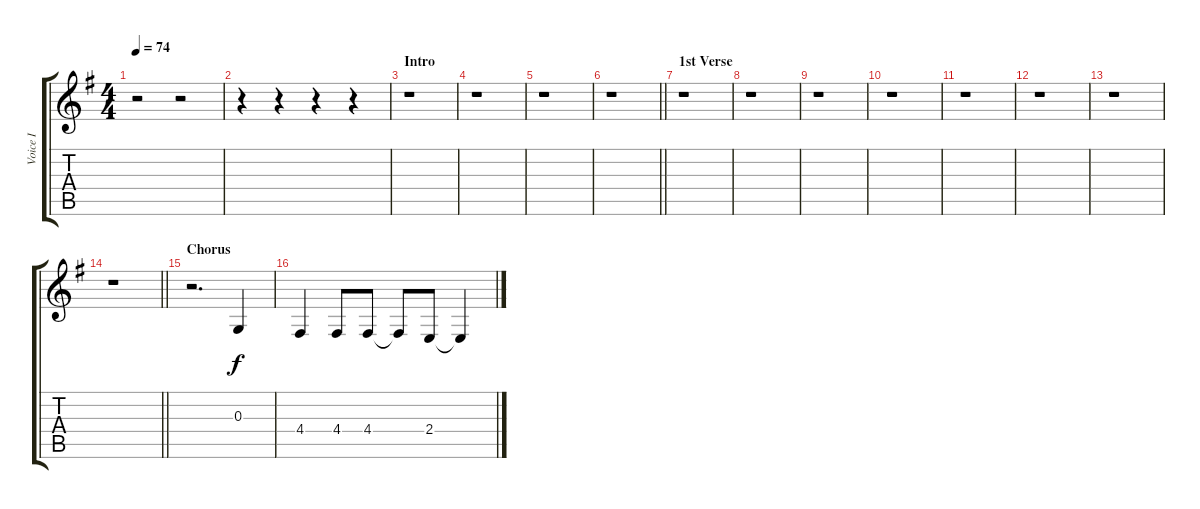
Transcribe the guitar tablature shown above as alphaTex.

\track ("Voice I" "Voice I") {instrument lead6voice}
\staff {score tabs}
\tuning (E4 B3 G3 D3 A2 E2) {hide}
\ts (4 4)
\tempo 74
\clef g2
\ks eminor
r.2{dy f instrument lead6voice} r.2 |
r.4 r.4 r.4 r.4 |
\section ("" "Intro")
r.1 |
r.1 |
r.1 |
\barLineRight lightlight
r.1 |
\section ("" "1st Verse")
r.1 |
r.1 |
r.1 |
r.1 |
r.1 |
r.1 |
r.1 |
\barLineRight lightlight
r.1 |
\section ("" "Chorus")
r.2{d} 0.3.4 |
4.4.4 4.4.8 4.4.8 4.4{t}.8 2.4.8 2.4{t}.4
